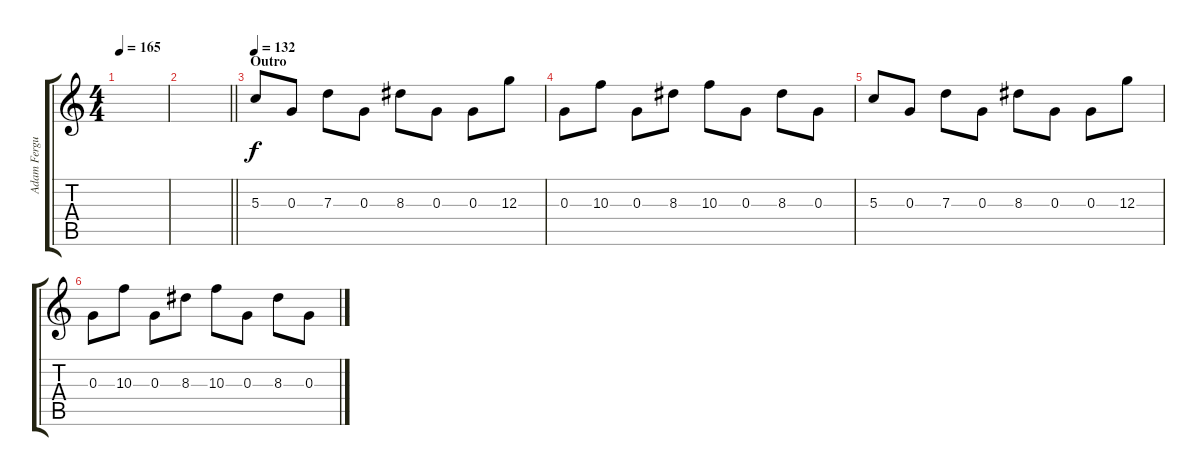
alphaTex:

\track ("Adam Ferguson - Guitar" "Adam Fergu") {instrument electricguitarjazz}
\staff {score tabs}
\tuning (E4 B3 G3 D3 A2 E2) {hide}
\ts (4 4)
\tempo 165
\clef g2
\ks c
|
\barLineRight lightlight
|
\section ("" "Outro")
\tempo 132
5.3.8{volume 10} 0.3.8 7.3.8 0.3.8 8.3.8 0.3.8 0.3.8 12.3.8 |
0.3.8 10.3.8 0.3.8 8.3.8 10.3.8 0.3.8 8.3.8 0.3.8 |
5.3.8 0.3.8 7.3.8 0.3.8 8.3.8 0.3.8 0.3.8 12.3.8 |
0.3.8 10.3.8 0.3.8 8.3.8 10.3.8 0.3.8 8.3.8 0.3.8
